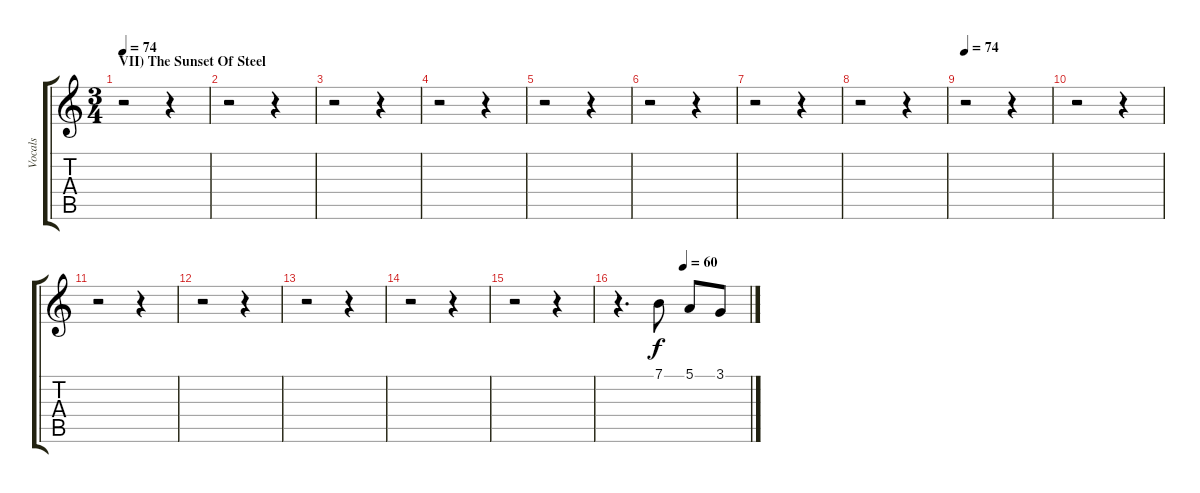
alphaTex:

\track ("Vocals" "Vocals") {instrument lead2sawtooth}
\staff {score tabs}
\tuning (E4 B3 G3 D3 A2 E2) {hide}
\ts (3 4)
\section ("" "VII) The Sunset Of Steel")
\tempo 74
\clef g2
\ks c
r.2{dy mf} r.4 |
r.2 r.4 |
r.2 r.4 |
r.2 r.4 |
r.2 r.4 |
r.2 r.4 |
r.2 r.4 |
r.2 r.4 |
\tempo 74
r.2 r.4 |
r.2 r.4 |
r.2 r.4 |
r.2 r.4 |
r.2 r.4 |
r.2 r.4 |
r.2 r.4 |
\tempo (60 0.5)
r.4{d} 7.1.8{dy f} 5.1.8 3.1.8
